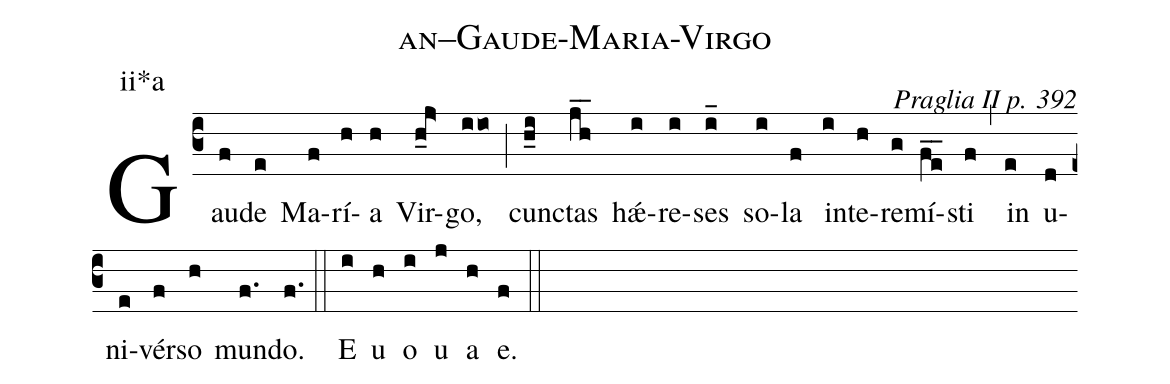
name: an--Gaude-Maria-Virgo;
commentary: Praglia II p. 392;
annotation: ii*a;
%%
(c3) Gau(f)de(e) Ma(f)rí(h)a(h) Vir(h_0j>)go, (iio) (;) cun(h_i)ctas(jh__) hǽ(i)re(i)ses(i_) so(i)la(f) in(i)te(h)re(g)mí(fe__)sti(f) (,) in(e) u(d)ni(e)vér(f)so(h) mun(f.)do.(f.) (::) E(i) u(h) o(i) u(j) a(h) e.(f) (::)
